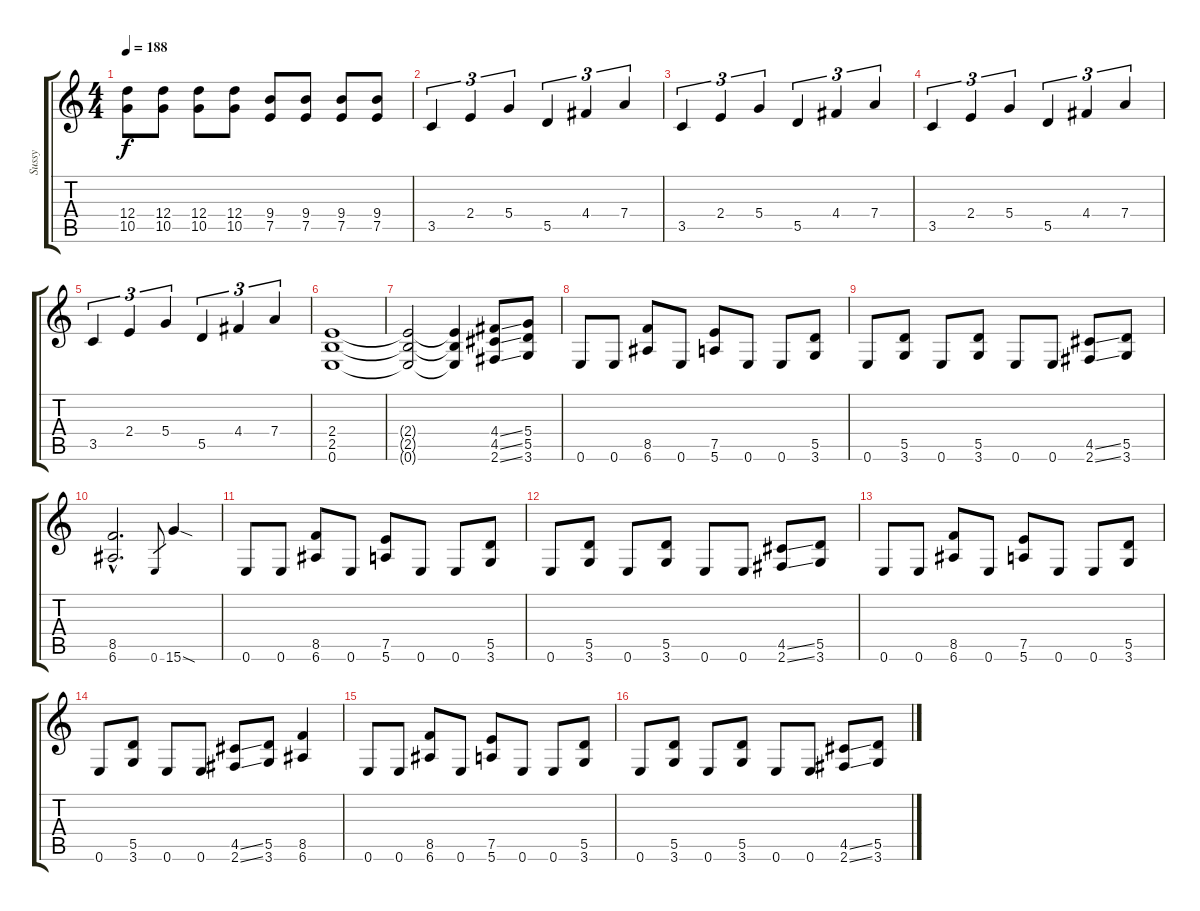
\track ("Sussy" "Sussy") {instrument overdrivenguitar}
\staff {score tabs}
\tuning (E4 B3 G3 D3 A2 E2) {hide}
\ts (4 4)
\tempo 188
\clef g2
\ks c
(12.4 10.5).8{dy f} (12.4 10.5).8 (12.4 10.5).8 (12.4 10.5).8 (9.4 7.5).8 (9.4 7.5).8 (9.4 7.5).8 (9.4 7.5).8 |
3.5.4{tu (3 2)} 2.4.4{tu (3 2)} 5.4.4{tu (3 2)} 5.5.4{tu (3 2)} 4.4.4{tu (3 2)} 7.4.4{tu (3 2)} |
3.5.4{tu (3 2)} 2.4.4{tu (3 2)} 5.4.4{tu (3 2)} 5.5.4{tu (3 2)} 4.4.4{tu (3 2)} 7.4.4{tu (3 2)} |
3.5.4{tu (3 2)} 2.4.4{tu (3 2)} 5.4.4{tu (3 2)} 5.5.4{tu (3 2)} 4.4.4{tu (3 2)} 7.4.4{tu (3 2)} |
3.5.4{tu (3 2)} 2.4.4{tu (3 2)} 5.4.4{tu (3 2)} 5.5.4{tu (3 2)} 4.4.4{tu (3 2)} 7.4.4{tu (3 2)} |
(2.4 2.5 0.6).1 |
(2.4{t} 2.5{t} 0.6{t}).2 (2.4{t} 2.5{t} 0.6{t}).4 (4.4{ss} 4.5{ss} 2.6{ss}).8 (5.4 5.5 3.6).8 |
0.6.8 0.6.8 (8.5 6.6).8 0.6.8 (7.5 5.6).8 0.6.8 0.6.8 (5.5 3.6).8 |
0.6.8 (5.5 3.6).8 0.6.8 (5.5 3.6).8 0.6.8 0.6.8 (4.5{ss} 2.6{ss}).8 (5.5 3.6).8 |
(8.5{hac} 6.6{hac}).2{d} 0.6.8{gr} 15.6{sod}.4 |
0.6.8 0.6.8 (8.5 6.6).8 0.6.8 (7.5 5.6).8 0.6.8 0.6.8 (5.5 3.6).8 |
0.6.8 (5.5 3.6).8 0.6.8 (5.5 3.6).8 0.6.8 0.6.8 (4.5{ss} 2.6{ss}).8 (5.5 3.6).8 |
0.6.8 0.6.8 (8.5 6.6).8 0.6.8 (7.5 5.6).8 0.6.8 0.6.8 (5.5 3.6).8 |
0.6.8 (5.5 3.6).8 0.6.8 0.6.8 (4.5{ss} 2.6{ss}).8 (5.5 3.6).8 (8.5 6.6).4 |
0.6.8 0.6.8 (8.5 6.6).8 0.6.8 (7.5 5.6).8 0.6.8 0.6.8 (5.5 3.6).8 |
0.6.8 (5.5 3.6).8 0.6.8 (5.5 3.6).8 0.6.8 0.6.8 (4.5{ss} 2.6{ss}).8 (5.5 3.6).8
